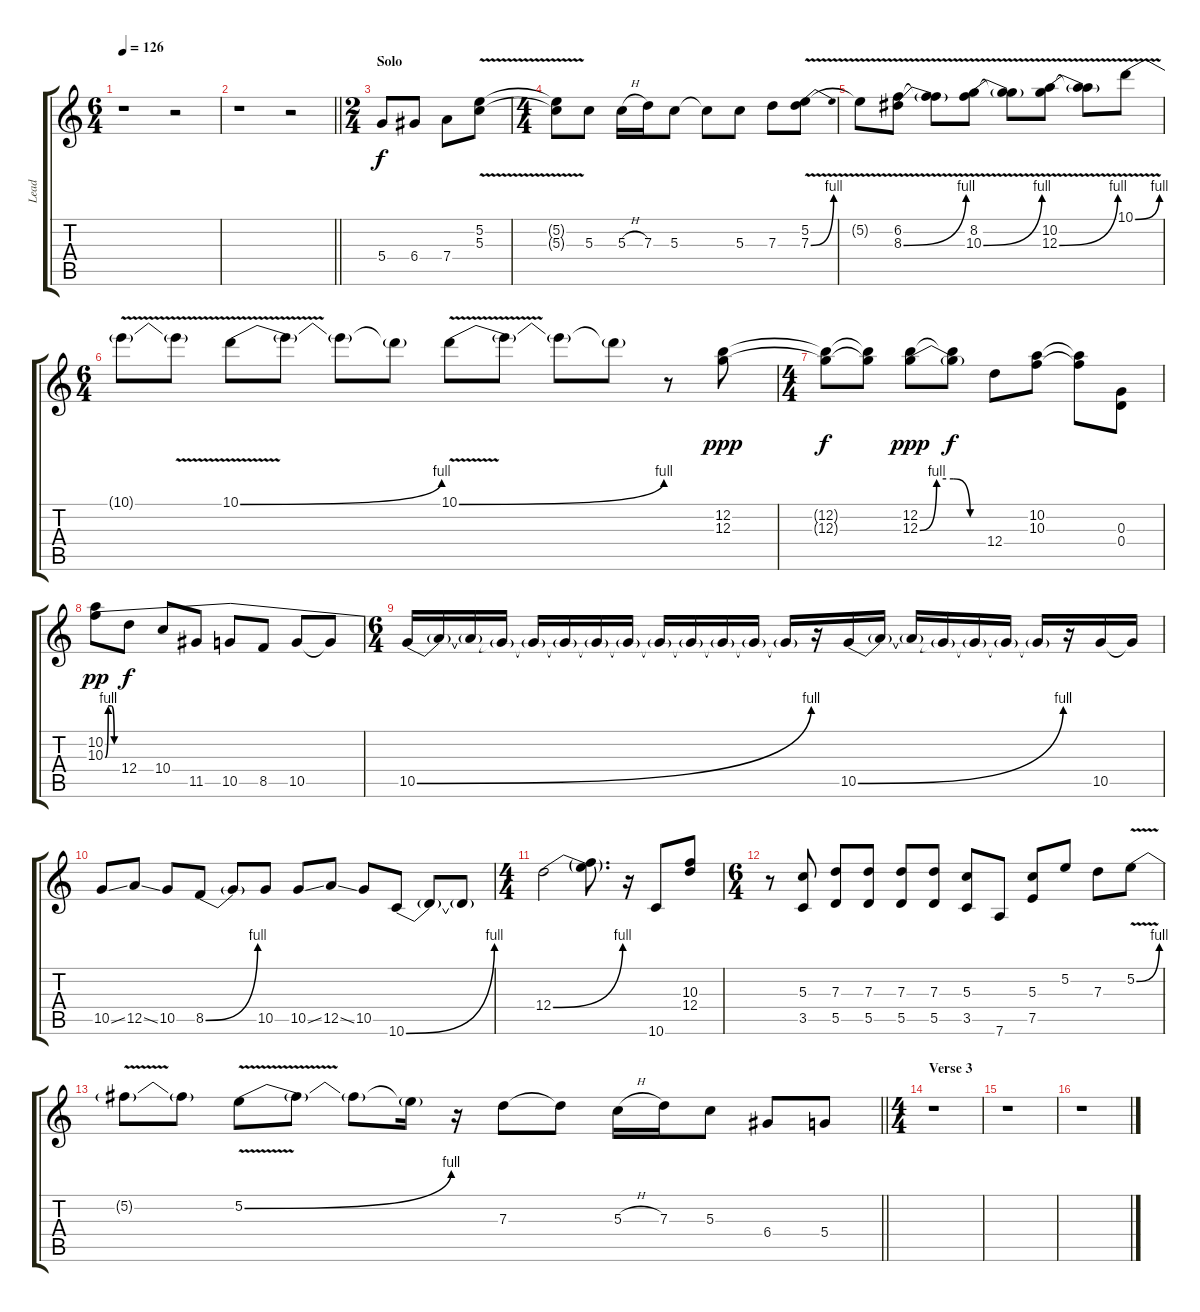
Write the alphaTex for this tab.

\track ("Lead" "Lead") {solo instrument distortionguitar}
\staff {score tabs}
\tuning (E4 B3 G3 D3 A2 D2) {hide}
\ts (6 4)
\tempo 126
\clef g2
\ks c
r.1{dy f} r.2 |
\barLineRight lightlight
r.1 r.2 |
\ts (2 4)
\section ("" "Solo")
5.4.8 6.4.8 7.4.8 (5.2{v} 5.3{v}).8 |
\ts (4 4)
(5.2{t} 5.3{t}).8 5.3.8 5.3{h}.16 7.3.16 5.3.8 5.3{t}.8 5.3.8 7.3.8 (5.2{v} 7.3{be (bend 0 0 60 4) v}).8 |
5.2{v t}.8 (6.2{v} 8.3{be (bend 0 0 60 4) v}).8 (6.2{t} 8.3{t}).8 (8.2{v} 10.3{be (bend 0 0 60 4) v}).8 (8.2{t} 10.3{t}).8 (10.2{v} 12.3{be (bend 0 0 60 4) v}).8 (10.2{t} 12.3{t}).8 10.1{be (bend 0 0 60 4) v}.8 |
\ts (6 4)
10.1{v t}.8 10.1{t}.8 10.1{be (bend 0 0 60 4) v}.8 10.1{t}.8 10.1{t}.8 10.1{t}.8 10.1{be (bend 0 0 60 4) v}.8 10.1{t}.8 10.1{t}.8 10.1{t}.8 r.8 (12.2 12.3).8{dy ppp} |
\ts (4 4)
(12.2{t} 12.3{t}).8{dy f} (12.2{t} 12.3{t}).8 (12.2 12.3{be (custom 0 0 15 4 30 4 45 0 60 0)}).8{dy ppp} (12.2{t} 12.3{t}).8{dy f} 12.4.8 (10.2 10.3).8 (10.2{t} 10.3{t}).8 (0.3 0.4).8 |
(10.2 10.3{be (custom 0 0 15 4 30 4 45 0 60 0)}).8{dy pp} 12.4.8{dy f} 10.4.8 11.5.8 10.5.8 8.5.8 10.5.8 10.5{t}.8 |
\ts (6 4)
10.5{be (bend 0 0 60 4)}.16 10.5{t}.16 10.5{t}.16 10.5{t}.16 10.5{t}.16 10.5{t}.16 10.5{t}.16 10.5{t}.16 10.5{t}.16 10.5{t}.16 10.5{t}.16 10.5{t}.16 10.5{t}.16 r.16 10.5{be (bend 0 0 60 4)}.16 10.5{t}.16 10.5{t}.16 10.5{t}.16 10.5{t}.16 10.5{t}.16 10.5{t}.16 r.16 10.5.16 10.5{t}.16 |
10.5{ss}.8 12.5{ss}.8 10.5.8 8.5{be (bend 0 0 60 4)}.8 8.5{t}.8 10.5.8 10.5{ss}.8 12.5{ss}.8 10.5.8 10.6{be (bend 0 0 60 4)}.8 10.6{t}.8 10.6{t}.8 |
\ts (4 4)
12.4{be (bend 0 0 60 4)}.2 (10.3{t} 12.4{t}).8{d} r.16 10.6.8 (10.3 12.4).8 |
\ts (6 4)
r.8 (5.3 3.5).8 (7.3 5.5).8 (7.3 5.5).8 (7.3 5.5).8 (7.3 5.5).8 (5.3 3.5).8 7.6.8 (5.3 7.5).8 5.2.8 7.3.8 5.2{be (bend 0 0 60 4) v}.8 |
\barLineRight lightlight
5.2{t}.8 5.2{t}.8 5.2{be (bend 0 0 60 4) v}.8 5.2{t}.8 5.2{t}.8 5.2{t}.16 r.16 7.3.8 7.3{t}.8 5.3{h}.16 7.3.16 5.3.8 6.4.8 5.4.8 |
\ts (4 4)
\section ("" "Verse 3")
r.1 |
r.1 |
r.1
